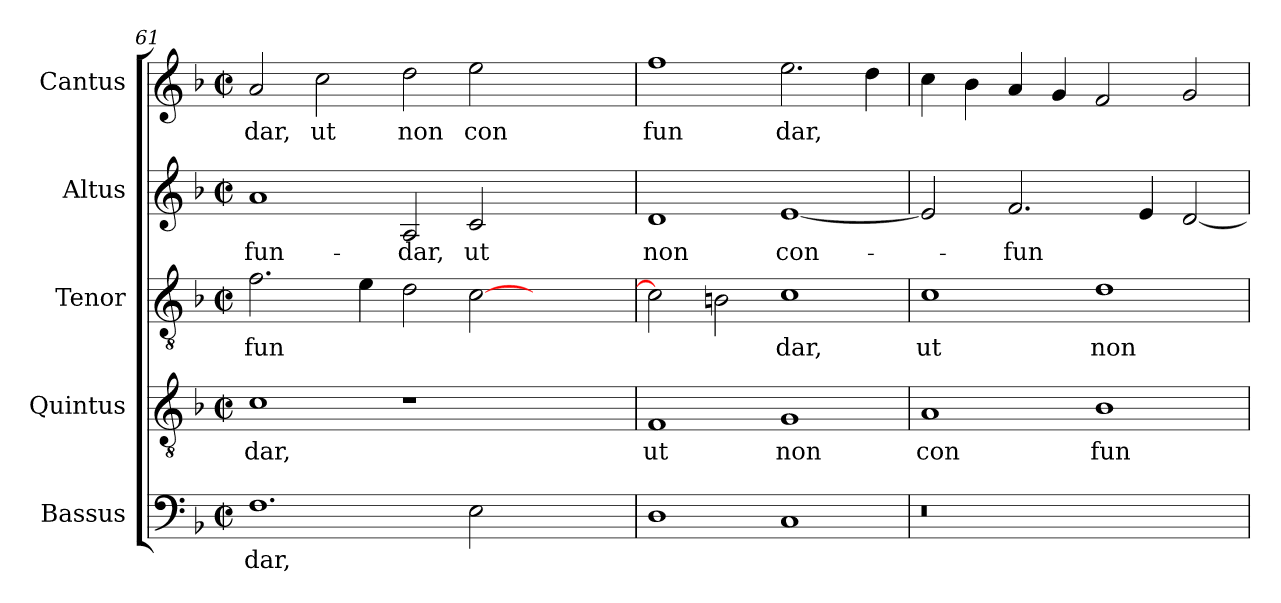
**kern	**text	**kern	**text	**kern	**text	**kern	**text	**kern	**text
*part5	*part5	*part4	*part4	*part3	*part3	*part2	*part2	*part1	*part1
*staff5	*staff5	*staff4	*staff4	*staff3	*staff3	*staff2	*staff2	*staff1	*staff1
*I"Bassus	*	*I"Quintus	*	*I"Tenor	*	*I"Altus	*	*I"Cantus	*
*clefF4	*	*clefGv2	*	*clefGv2	*	*clefG2	*	*clefG2	*
*k[b-]	*	*k[b-]	*	*k[b-]	*	*k[b-]	*	*k[b-]	*
*F:	*	*F:	*	*F:	*	*F:	*	*F:	*
*M2/2	*	*M2/2	*	*M2/2	*	*M2/2	*	*M2/2	*
*met(c|)	*	*met(c|)	*	*met(c|)	*	*met(c|)	*	*met(c|)	*
=61	=61	=61	=61	=61	=61	=61	=61	=61	=61
!	!LO:LY:b	!	!LO:LY:b:cj	!	!LO:LY:b	!	!LO:LY:b:cj	!	!LO:LY:b:cj
1.F	-dar,	1c	dar,	2.f\	fun	1a	-fun-	2a/	dar,
!	!	!	!	!	!	!	!	!	!LO:LY:b:cj
.	.	.	.	.	.	.	.	2cc\	ut
.	.	.	.	4e\	.	.	.	.	.
!	!	!LO:N:vis=1	!	!	!	!	!LO:LY:b:cj	!	!LO:LY:b:cj
.	.	0r	.	2d\	.	2A/	-dar,	2dd\	non
!	!	!	!	!	!	!	!LO:LY:b:cj	!	!LO:LY:b:cj
2E\	.	.	.	[>2c\	.	2c/	ut	2ee\	con
1ryy	.	.	.	1ryy	.	1ryy	.	1ryy	.
=62	=62	=62	=62	=62	=62	=62	=62	=62	=62
!	!	!	!LO:LY:b:cj	!	!	!	!LO:LY:b:cj	!	!LO:LY:b:cj
1D	.	1F	ut	2c\]	.	1d	non	1ff	fun
.	.	.	.	2B\	.	.	.	.	.
!	!	!	!LO:LY:b:cj	!	!LO:LY:b:cj	!	!LO:LY:b:cj	!	!LO:LY:b
1C	.	1G	non	1c	dar,	[>1e	con-	2.ee\	dar,
.	.	.	.	.	.	.	.	4dd\	.
!!LO:LB:g=z
=63	=63	=63	=63	=63	=63	=63	=63	=63	=63
!	!	!	!LO:LY:b:cj	!	!LO:LY:b:cj	!	!	!	!
0r	.	1A	con	1c	ut	2e/]	.	4cc\	.
.	.	.	.	.	.	.	.	4b-\	.
!	!	!	!	!	!	!	!LO:LY:b	!	!
.	.	.	.	.	.	2.f/	-fun	4a/	.
.	.	.	.	.	.	.	.	4g/	.
!	!	!	!LO:LY:b:cj	!	!LO:LY:b:cj	!	!	!	!
.	.	1B-	fun	1d	non	.	.	2f/	.
.	.	.	.	.	.	4e/	.	.	.
.	.	.	.	.	.	[<2d/	.	2g/	.
=	=	=	=	=	=	=	=	=	=
*-	*-	*-	*-	*-	*-	*-	*-	*-	*-
